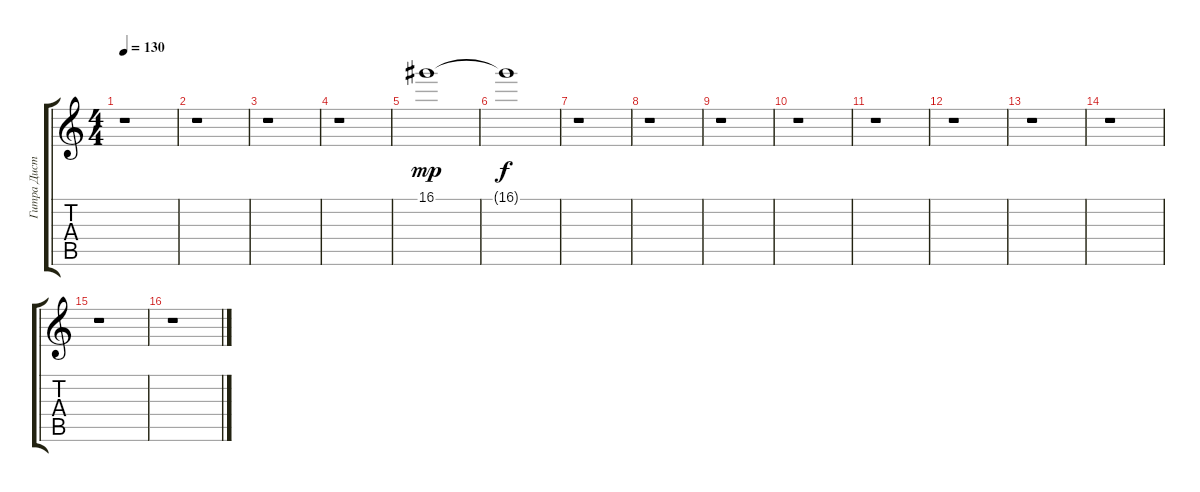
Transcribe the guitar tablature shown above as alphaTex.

\track ("Гитра Дисторшен" "Гитра Дист") {instrument distortionguitar}
\staff {score tabs}
\tuning (E4 B3 G3 D3 A2 E2) {hide}
\ts (4 4)
\tempo 130
\clef g2
\ks c
r.1{dy f} |
r.1 |
r.1 |
r.1 |
16.1.1{dy mp} |
16.1{t}.1{dy f} |
r.1 |
r.1 |
r.1 |
r.1 |
r.1 |
r.1 |
r.1 |
r.1 |
r.1 |
r.1
